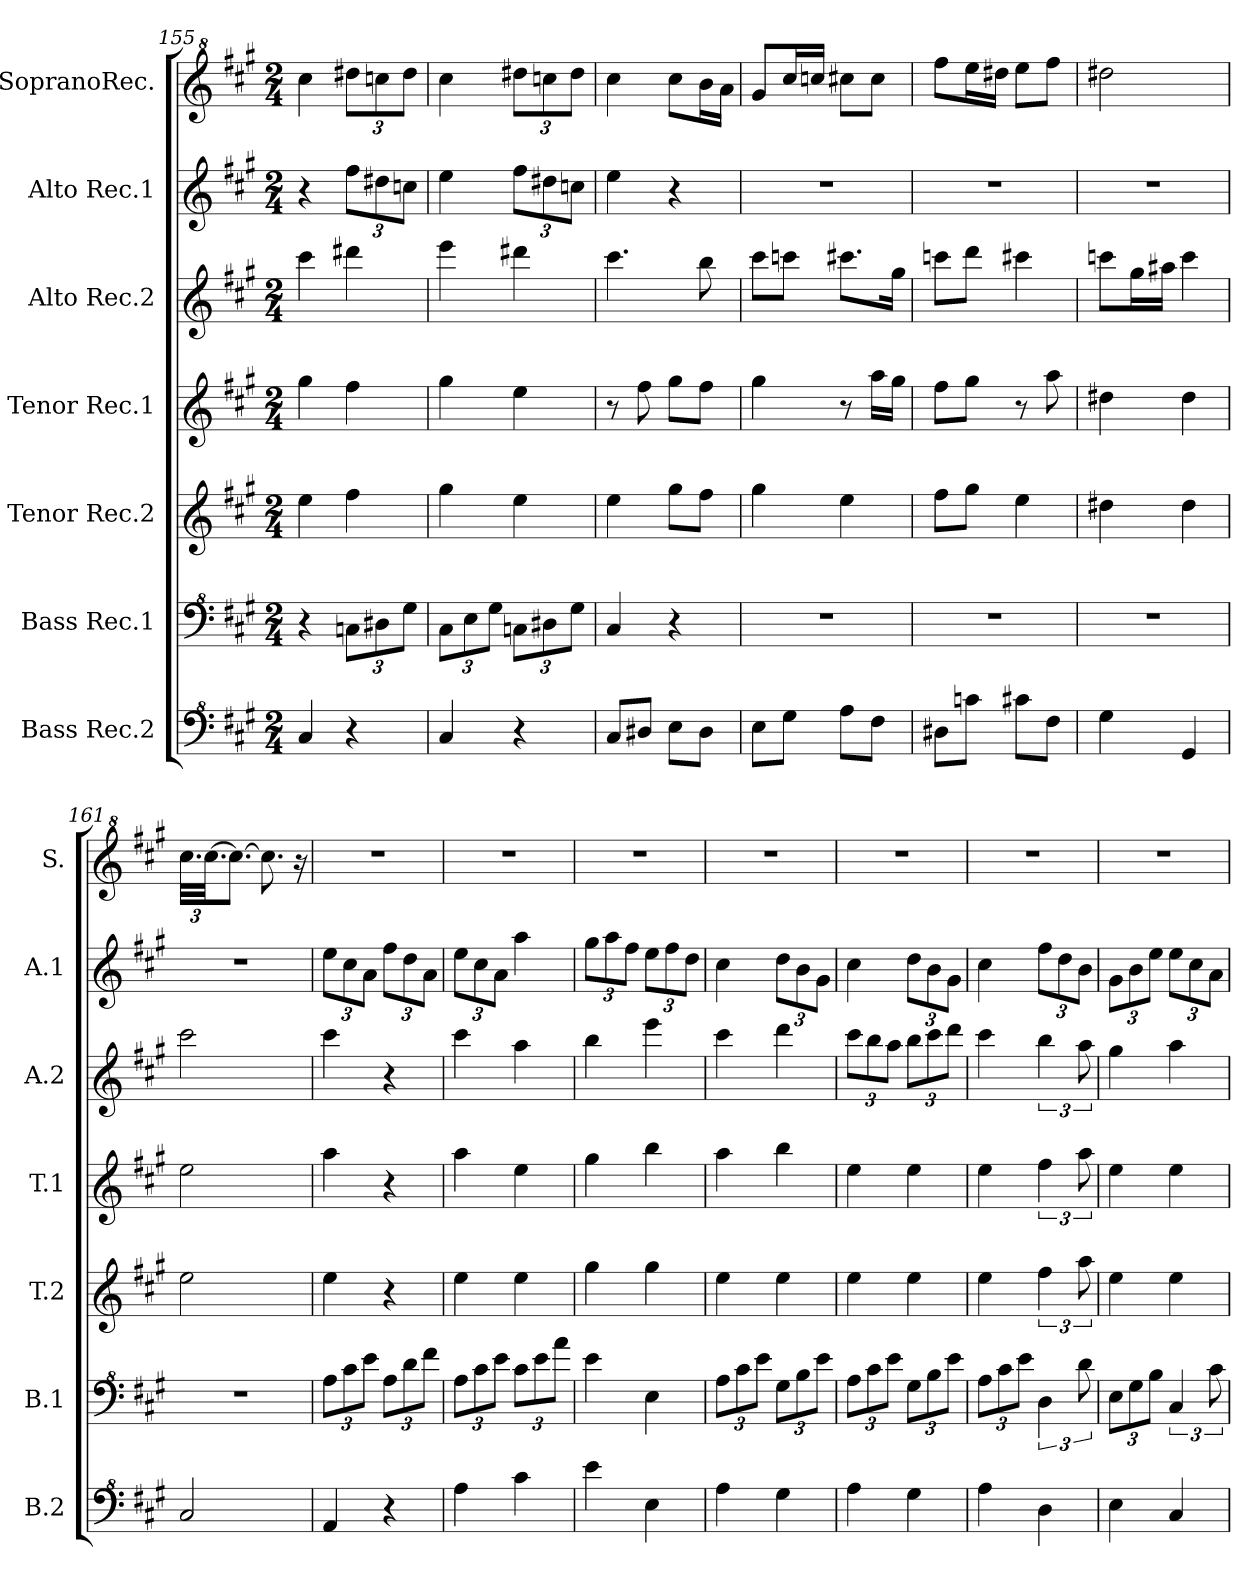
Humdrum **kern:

**kern	**kern	**kern	**kern	**kern	**kern	**kern
*part7	*part6	*part5	*part4	*part3	*part2	*part1
*staff7	*staff6	*staff5	*staff4	*staff3	*staff2	*staff1
*I"Bass Rec.2	*I"Bass Rec.1	*I"Tenor Rec.2	*I"Tenor Rec.1	*I"Alto Rec.2	*I"Alto Rec.1	*I"SopranoRec.
*I'B.2	*I'B.1	*I'T.2	*I'T.1	*I'A.2	*I'A.1	*I'S.
*clefF^4	*clefF^4	*clefG2	*clefG2	*clefG2	*clefG2	*clefG^2
*k[f#c#g#]	*k[f#c#g#]	*k[f#c#g#]	*k[f#c#g#]	*k[f#c#g#]	*k[f#c#g#]	*k[f#c#g#]
*M2/4	*M2/4	*M2/4	*M2/4	*M2/4	*M2/4	*M2/4
=155	=155	=155	=155	=155	=155	=155
4c#/	4r	4ee\	4gg#\	4ccc#\	4r	4ccc#\
*	*Xbrackettup	*	*	*	*Xbrackettup	*Xbrackettup
4r	12cn\L	4ff#\	4ff#\	4ddd#X\	12ff#\L	12ddd#X\L
.	12d#X\	.	.	.	12dd#X\	12cccn\
.	12g#\J	.	.	.	12ccn\J	12ddd#\J
!!LO:LB:g=z
=156	=156	=156	=156	=156	=156	=156
4c#/	12c#\L	4gg#\	4gg#\	4eee\	4ee\	4ccc#\
.	12e\	.	.	.	.	.
.	12g#\J	.	.	.	.	.
4r	12cn\L	4ee\	4ee\	4ddd#X\	12ff#\L	12ddd#X\L
.	12d#X\	.	.	.	12dd#X\	12cccn\
.	12g#\J	.	.	.	12ccn\J	12ddd#\J
=157	=157	=157	=157	=157	=157	=157
8c#/L	4c#/	4ee\	8r	4.ccc#\	4ee\	4ccc#\
8d#X/J	.	.	8ff#\	.	.	.
8e\L	4r	8gg#\L	8gg#\L	.	4r	8ccc#\L
8d#\J	.	8ff#\J	8ff#\J	8bb\	.	16bb\L
.	.	.	.	.	.	16aa\JJ
=158	=158	=158	=158	=158	=158	=158
8e\L	2r	4gg#\	4gg#\	8ccc#\L	2r	8gg#/L
8g#\J	.	.	.	8cccn\J	.	16ccc#/L
.	.	.	.	.	.	16cccn/JJ
8a\L	.	4ee\	8r	8.ccc#X\L	.	8ccc#X\L
8f#\J	.	.	16aa\LL	.	.	8ccc#\J
.	.	.	16gg#\JJ	16gg#\Jk	.	.
=159	=159	=159	=159	=159	=159	=159
8d#X\L	2r	8ff#\L	8ff#\L	8cccn\L	2r	8fff#\L
8ccn\J	.	8gg#\J	8gg#\J	8ddd\J	.	16eee\L
.	.	.	.	.	.	16ddd#X\JJ
8cc#X\L	.	4ee\	8r	4ccc#X\	.	8eee\L
8f#\J	.	.	8aa\	.	.	8fff#\J
=160	=160	=160	=160	=160	=160	=160
4g#\	2r	4dd#X\	4dd#X\	8cccn\L	2r	2ddd#X\
.	.	.	.	16gg#\L	.	.
.	.	.	.	16aa#X\JJ	.	.
4G#/	.	4dd#\	4dd#\	4ccc\	.	.
=161	=161	=161	=161	=161	=161	=161
2c#/	2r	2ee\	2ee\	2ccc#\	2r	48.ccc#\LLL
.	.	.	.	.	.	[48.ccc#\JJ
.	.	.	.	.	.	8.ccc#\J_
.	.	.	.	.	.	8.ccc#\]
.	.	.	.	.	.	16r
=162	=162	=162	=162	=162	=162	=162
4A/	12a\L	4ee\	4aa\	4ccc#\	12ee\L	2r
.	12cc#\	.	.	.	12cc#\	.
.	12ee\J	.	.	.	12a\J	.
4r	12a\L	4r	4r	4r	12ff#\L	.
.	12dd\	.	.	.	12dd\	.
.	12ff#\J	.	.	.	12a\J	.
=163	=163	=163	=163	=163	=163	=163
4a\	12a\L	4ee\	4aa\	4ccc#\	12ee\L	2r
.	12cc#\	.	.	.	12cc#\	.
.	12ee\J	.	.	.	12a\J	.
4cc#\	12cc#\L	4ee\	4ee\	4aa\	4aa\	.
.	12ee\	.	.	.	.	.
.	12aa\J	.	.	.	.	.
=164	=164	=164	=164	=164	=164	=164
4ee\	4ee\	4gg#\	4gg#\	4bb\	12gg#\L	2r
.	.	.	.	.	12aa\	.
.	.	.	.	.	12ff#\J	.
4e\	4e\	4gg#\	4bb\	4eee\	12ee\L	.
.	.	.	.	.	12ff#\	.
.	.	.	.	.	12dd\J	.
=165	=165	=165	=165	=165	=165	=165
4a\	12a\L	4ee\	4aa\	4ccc#\	4cc#\	2r
.	12cc#\	.	.	.	.	.
.	12ee\J	.	.	.	.	.
4g#\	12g#\L	4ee\	4bb\	4ddd\	12dd\L	.
.	12b\	.	.	.	12b\	.
.	12ee\J	.	.	.	12g#\J	.
!!LO:PB:g=z
=166	=166	=166	=166	=166	=166	=166
*	*	*	*	*Xbrackettup	*	*
4a\	12a\L	4ee\	4ee\	12ccc#\L	4cc#\	2r
.	12cc#\	.	.	12bb\	.	.
.	12ee\J	.	.	12aa\J	.	.
4g#\	12g#\L	4ee\	4ee\	12bb\L	12dd\L	.
.	12b\	.	.	12ccc#\	12b\	.
.	12ee\J	.	.	12ddd\J	12g#\J	.
=167	=167	=167	=167	=167	=167	=167
4a\	12a\L	4ee\	4ee\	4ccc#\	4cc#\	2r
.	12cc#\	.	.	.	.	.
.	12ee\J	.	.	.	.	.
*	*brackettup	*	*	*brackettup	*	*
4d\	6d\	6ff#\	6ff#\	6bb\	12ff#\L	.
.	.	.	.	.	12dd\	.
.	12dd\	12aa\	12aa\	12aa\	12b\J	.
=168	=168	=168	=168	=168	=168	=168
*	*Xbrackettup	*	*	*	*	*
4e\	12e\L	4ee\	4ee\	4gg#\	12g#\L	2r
.	12g#\	.	.	.	12b\	.
.	12b\J	.	.	.	12ee\J	.
*	*brackettup	*	*	*	*	*
4c#/	6c#/	4ee\	4ee\	4aa\	12ee\L	.
.	.	.	.	.	12cc#\	.
.	12cc#\	.	.	.	12a\J	.
=	=	=	=	=	=	=
*-	*-	*-	*-	*-	*-	*-
